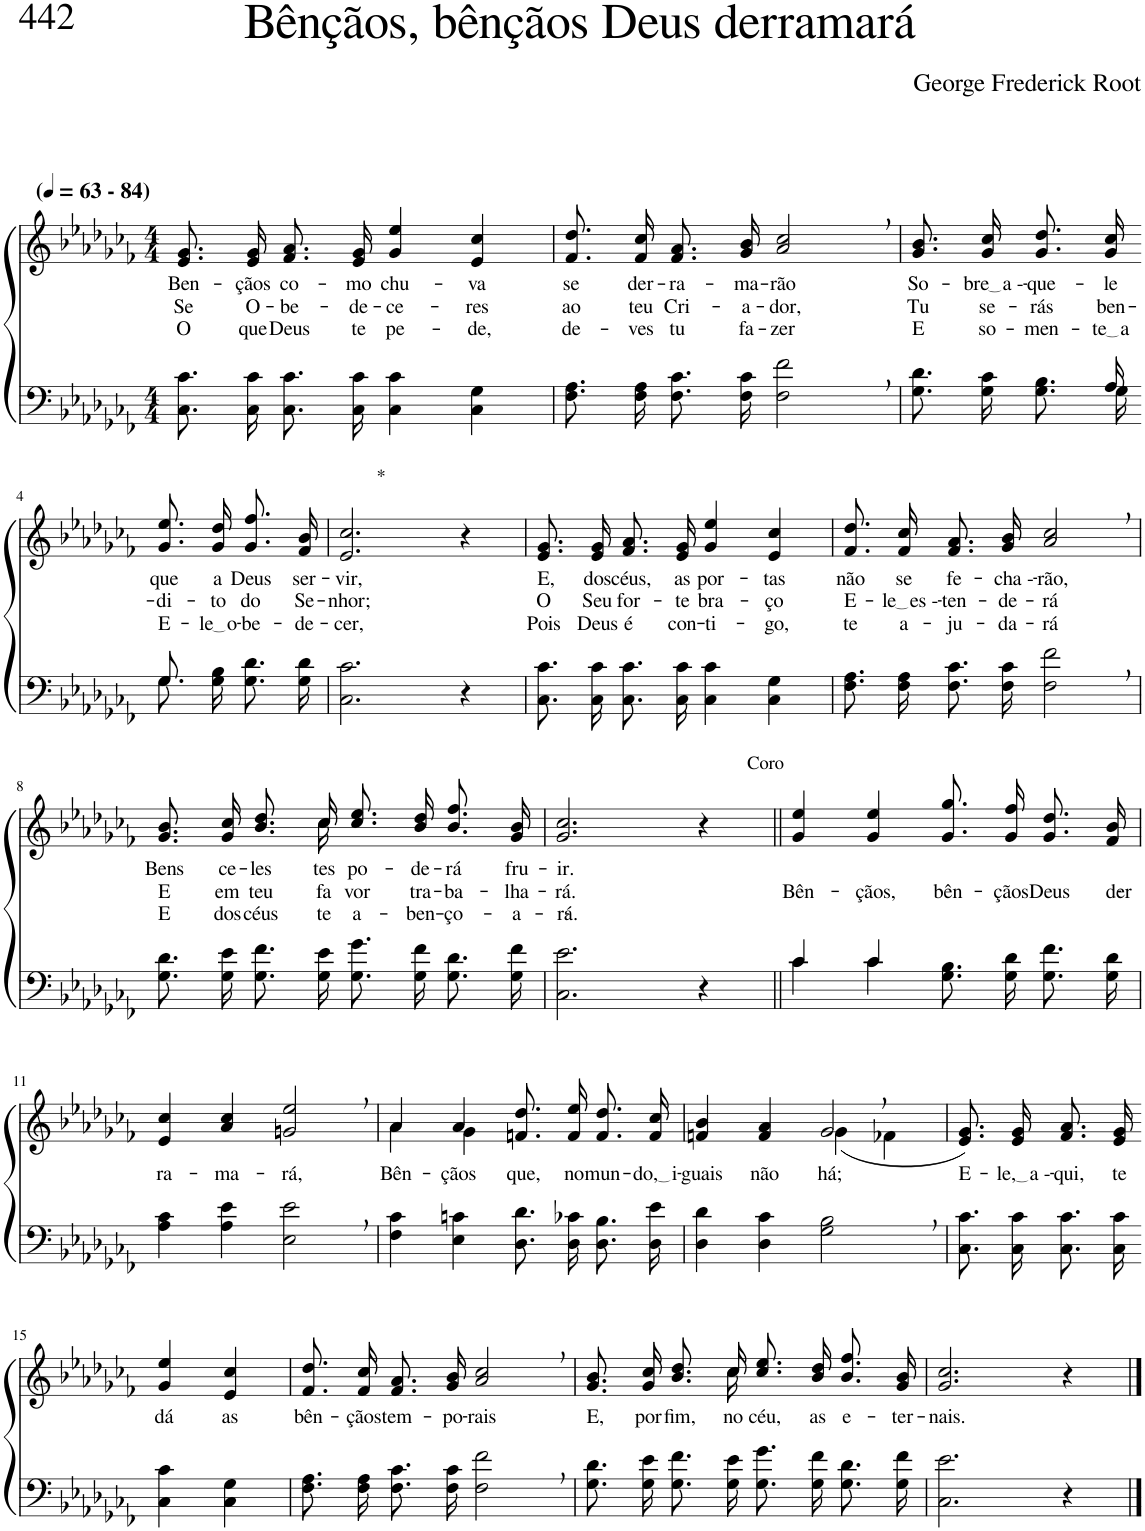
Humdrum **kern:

**kern	**kern	**text	**text	**text
*part2	*part1	*part1	*part1	*part1
*staff2	*staff1	*staff1	*staff1	*staff1
*I"Parte III e IV	*I"Parte I e II	*	*	*
*clefF4	*clefG2	*	*	*
*Trd2c3	*Trd2c3	*	*	*
*k[b-e-a-d-g-c-f-]	*k[b-e-a-d-g-c-f-]	*	*	*
*M4/4	*M4/4	*	*	*
*MM63	*MM63	*	*	*
=1	=1	=1	=1	=1
!	!LO:TX:a:B:t=(	!	!	!
!	!LO:TX:a:B:t=- 84)	!	!	!
!	!	!LO:LY:b	!LO:LY:b	!LO:LY:b
8.C-\ 8.c-\L	8.e-/ 8.g-/L	Ben-	Se	O
!	!	!LO:LY:b	!LO:LY:b	!LO:LY:b
16C-\ 16c-\Jk	16e-/ 16g-/Jk	-çãos	O-	que
!	!	!LO:LY:b	!LO:LY:b	!LO:LY:b
8.C-\ 8.c-\L	8.f-/ 8.a-/L	co-	-be-	Deus
!	!	!LO:LY:b	!LO:LY:b	!LO:LY:b
16C-\ 16c-\Jk	16e-/ 16g-/Jk	-mo	-de-	te
!	!	!LO:LY:b	!LO:LY:b	!LO:LY:b
4C-\ 4c-\	4g-/ 4ee-/	chu-	-ce-	pe-
!	!	!LO:LY:b	!LO:LY:b	!LO:LY:b
4C-\ 4G-\	4e-/ 4cc-/	-va	-res	-de,
=2	=2	=2	=2	=2
!	!	!LO:LY:b	!LO:LY:b	!LO:LY:b
8.F-\ 8.A-\L	8.f-/ 8.dd-/L	se	ao	de-
!	!	!LO:LY:b	!LO:LY:b	!LO:LY:b
16F-\ 16A-\Jk	16f-/ 16cc-/Jk	der-	teu	-ves
!	!	!LO:LY:b	!LO:LY:b	!LO:LY:b
8.F-\ 8.c-\L	8.f-/ 8.a-/L	-ra-	Cri-	tu
!	!	!LO:LY:b	!LO:LY:b	!LO:LY:b
16F-\ 16c-\Jk	16g-/ 16b-/Jk	-ma-	-a-	fa-
!	!	!LO:LY:b	!LO:LY:b	!LO:LY:b
2F-\, 2f-\,	2a-/, 2cc-/,	-rão	-dor,	-zer
=3	=3	=3	=3	=3
*^	*	*	*	*
!	!	!	!LO:LY:b	!LO:LY:b	!LO:LY:b
8.G-\ 8.d-\L	4..ryy	8.g-/ 8.b-/L	So-	Tu	E
!	!	!	!LO:LY:b	!LO:LY:b	!LO:LY:b
16G-\ 16c-\Jk	.	16g-/ 16cc-/Jk	bre a -	se-	so-
!	!	!	!LO:LY:b	!LO:LY:b	!LO:LY:b
8.G-\ 8.B-\L	.	8.g-/ 8.dd-/L	-que-	-rás	-men-
!	!	!	!LO:LY:b	!LO:LY:b	!LO:LY:b
16G-\Jk	16A-/	16g-/ 16cc-/Jk	-le	ben-	te a
!!LO:LB:g=z
=4-	=4-	=4-	=4-	=4-	=4-
!	!	!	!LO:LY:b	!LO:LY:b	!LO:LY:b
8.G-\L	8.G-/	8.g-\ 8.ee-\L	que	-di-	E-
!	!	!	!LO:LY:b	!LO:LY:b	!LO:LY:b
16G-\ 16B-\Jk	4ryy	16g-\ 16dd-\Jk	a	-to	le o
!	!	!	!LO:LY:b	!LO:LY:b	!LO:LY:b
8.G-\ 8.d-\L	.	8.g-/ 8.ff-/L	Deus	do	-be-
!	!	!	!LO:LY:b	!LO:LY:b	!LO:LY:b
16G-\ 16d-\Jk	16ryy	16f-/ 16b-/Jk	ser-	Se-	-de-
=5	=5	=5	=5	=5	=5
!	!	!LO:TX:a:t=*	!	!	!
!	!	!	!LO:LY:b	!LO:LY:b	!LO:LY:b
*v	*v	*	*	*	*
2.C-\ 2.c-\	2.e-/ 2.cc-/	-vir,	-nhor;	-cer,
4r	4r	.	.	.
=6	=6	=6	=6	=6
!	!	!LO:LY:b	!LO:LY:b	!LO:LY:b
8.C-\ 8.c-\L	8.e-/ 8.g-/L	E,	O	Pois
!	!	!LO:LY:b	!LO:LY:b	!LO:LY:b
16C-\ 16c-\Jk	16e-/ 16g-/Jk	dos	Seu	Deus
!	!	!LO:LY:b	!LO:LY:b	!LO:LY:b
8.C-\ 8.c-\L	8.f-/ 8.a-/L	céus,	for-	é
!	!	!LO:LY:b	!LO:LY:b	!LO:LY:b
16C-\ 16c-\Jk	16e-/ 16g-/Jk	as	-te	con-
!	!	!LO:LY:b	!LO:LY:b	!LO:LY:b
4C-\ 4c-\	4g-/ 4ee-/	por-	bra-	-ti-
!	!	!LO:LY:b	!LO:LY:b	!LO:LY:b
4C-\ 4G-\	4e-/ 4cc-/	-tas	-ço	-go,
=7	=7	=7	=7	=7
!	!	!LO:LY:b	!LO:LY:b	!LO:LY:b
8.F-\ 8.A-\L	8.f-/ 8.dd-/L	não	E-	te
!	!	!LO:LY:b	!LO:LY:b	!LO:LY:b
16F-\ 16A-\Jk	16f-/ 16cc-/Jk	se	le es -	a-
!	!	!LO:LY:b	!LO:LY:b	!LO:LY:b
8.F-\ 8.c-\L	8.f-/ 8.a-/L	fe-	-ten-	-ju-
!	!	!LO:LY:b	!LO:LY:b	!LO:LY:b
16F-\ 16c-\Jk	16g-/ 16b-/Jk	-cha --	-de-	-da-
!	!	!LO:LY:b	!LO:LY:b	!LO:LY:b
2F-\, 2f-\,	2a-/, 2cc-/,	-rão,	-rá	-rá
!!LO:LB:g=z
=8	=8	=8	=8	=8
*	*^	*	*	*
!	!	!	!LO:LY:b	!LO:LY:b	!LO:LY:b
8.G-\ 8.d-\L	4..ryy	8.g-/ 8.b-/L	Bens	E	E
!	!	!	!LO:LY:b	!LO:LY:b	!LO:LY:b
16G-\ 16e-\Jk	.	16g-/ 16cc-/Jk	ce-	em	dos
!	!	!	!LO:LY:b	!LO:LY:b	!LO:LY:b
8.G-\ 8.f-\L	.	8.b-\ 8.dd-\L	-les-	teu	céus
!	!	!	!LO:LY:b	!LO:LY:b	!LO:LY:b
16G-\ 16e-\Jk	16cc-\	16cc-\Jk	-tes	fa-	te
!	!	!	!LO:LY:b	!LO:LY:b	!LO:LY:b
8.G-\ 8.g-\L	2ryy	8.cc-\ 8.ee-\L	po-	-vor	a-
!	!	!	!LO:LY:b	!LO:LY:b	!LO:LY:b
16G-\ 16f-\Jk	.	16b-\ 16dd-\Jk	-de-	tra-	-ben-
!	!	!	!LO:LY:b	!LO:LY:b	!LO:LY:b
8.G-\ 8.d-\L	.	8.b-\ 8.ff-\L	-rá	-ba-	-ço-
!	!	!	!LO:LY:b	!LO:LY:b	!LO:LY:b
16G-\ 16f-\Jk	.	16g-\ 16b-\Jk	fru-	-lha-	-a-
=9	=9	=9	=9	=9	=9
!	!	!	!LO:LY:b	!LO:LY:b	!LO:LY:b
*	*v	*v	*	*	*
2.C-\ 2.e-\	2.g-/ 2.cc-/	-ir.	-rá.	-rá.-
!	!LO:TX:a:t=Coro	!	!	!
4r	4r	.	.	.
=10||	=10||	=10||	=10||	=10||
*^	*	*	*	*
!	!	!	!	!LO:LY:b	!
4c-/	4c-\	4g-/ 4ee-/	.	Bên-	.
!	!	!	!	!LO:LY:b	!
4c-/	4c-\	4g-/ 4ee-/	.	-çãos,	.
!	!	!	!	!LO:LY:b	!
2ryy	8.G-\ 8.B-\L	8.g-\ 8.gg-\L	.	bên-	.
!	!	!	!	!LO:LY:b	!
.	16G-\ 16d-\Jk	16g-\ 16ff-\Jk	.	-çãos	.
!	!	!	!	!LO:LY:b	!
.	8.G-\ 8.f-\L	8.g-/ 8.dd-/L	.	Deus	.
!	!	!	!	!LO:LY:b	!
.	16G-\ 16d-\Jk	16f-/ 16b-/Jk	.	der-	.
!!LO:LB:g=z
=11	=11	=11	=11	=11	=11
!	!	!	!LO:LY:b	!	!
*v	*v	*	*	*	*
4A-\ 4c-\	4e-/ 4cc-/	ra-	.	.
!	!	!LO:LY:b	!	!
4A-\ 4e-\	4a-/ 4cc-/	-ma-	.	.
!	!	!LO:LY:b	!	!
2E-\, 2e-\,	2gn/, 2ee-/,	-rá,	.	.
=12	=12	=12	=12	=12
*	*^	*	*	*
!	!	!	!LO:LY:b	!	!
4F-\ 4c-\	4a-/	4a-\	Bên-	.	.
!	!	!	!LO:LY:b	!	!
4E-\ 4cn\	4a-/	4g-\	-çãos	.	.
!	!	!	!LO:LY:b	!	!
8.D-\ 8.d-\L	8.fn\ 8.dd-\L	2ryy	que,	.	.
!	!	!	!LO:LY:b	!	!
16D-\ 16c-X\Jk	16f\ 16ee-\Jk	.	no	.	.
!	!	!	!LO:LY:b	!	!
8.D-\ 8.B-\L	8.f/ 8.dd-/L	.	mun-	.	.
!	!	!	!LO:LY:b	!	!
16D-\ 16e-\Jk	16f/ 16cc-/Jk	.	do, i	.	.
=13	=13	=13	=13	=13	=13
!	!	!	!LO:LY:b	!	!
4D-\ 4d-\	4fn/ 4b-/	2ryy	-guais	.	.
!	!	!	!LO:LY:b	!	!
4D-\ 4c-\	4f/ 4a-/	.	não	.	.
!	!	!	!LO:LY:b	!	!
2G-\, 2B-\,	2g-,/	(4g-\	há;	.	.
.	.	4f-X\	.	.	.
=14	=14	=14	=14	=14	=14
!	!	!	!LO:LY:b	!	!
*	*v	*v	*	*	*
8.C-\ 8.c-\L	8.e-/ 8.g-/L)	E-	.	.
!	!	!LO:LY:b	!	!
16C-\ 16c-\Jk	16e-/ 16g-/Jk	le, a -	.	.
!	!	!LO:LY:b	!	!
8.C-\ 8.c-\L	8.f-/ 8.a-/L	-qui,	.	.
!	!	!LO:LY:b	!	!
16C-\ 16c-\Jk	16e-/ 16g-/Jk	te	.	.
!!LO:LB:g=z
=15-	=15-	=15-	=15-	=15-
!	!	!LO:LY:b	!	!
4C-\ 4c-\	4g-/ 4ee-/	dá	.	.
!	!	!LO:LY:b	!	!
4C-\ 4G-\	4e-/ 4cc-/	as	.	.
=16	=16	=16	=16	=16
!	!	!LO:LY:b	!	!
8.F-\ 8.A-\L	8.f-/ 8.dd-/L	bên-	.	.
!	!	!LO:LY:b	!	!
16F-\ 16A-\Jk	16f-/ 16cc-/Jk	-çãos	.	.
!	!	!LO:LY:b	!	!
8.F-\ 8.c-\L	8.f-/ 8.a-/L	tem-	.	.
!	!	!LO:LY:b	!	!
16F-\ 16c-\Jk	16g-/ 16b-/Jk	-po-	.	.
!	!	!LO:LY:b	!	!
2F-\, 2f-\,	2a-/, 2cc-/,	-rais	.	.
=17	=17	=17	=17	=17
*	*^	*	*	*
!	!	!	!LO:LY:b	!	!
8.G-\ 8.d-\L	4..ryy	8.g-/ 8.b-/L	E,	.	.
!	!	!	!LO:LY:b	!	!
16G-\ 16e-\Jk	.	16g-/ 16cc-/Jk	por	.	.
!	!	!	!LO:LY:b	!	!
8.G-\ 8.f-\L	.	8.b-\ 8.dd-\L	fim,	.	.
!	!	!	!LO:LY:b	!	!
16G-\ 16e-\Jk	16cc-\	16cc-\Jk	no	.	.
!	!	!	!LO:LY:b	!	!
8.G-\ 8.g-\L	2ryy	8.cc-\ 8.ee-\L	céu,	.	.
!	!	!	!LO:LY:b	!	!
16G-\ 16f-\Jk	.	16b-\ 16dd-\Jk	as	.	.
!	!	!	!LO:LY:b	!	!
8.G-\ 8.d-\L	.	8.b-\ 8.ff-\L	e-	.	.
!	!	!	!LO:LY:b	!	!
16G-\ 16f-\Jk	.	16g-\ 16b-\Jk	-ter-	.	.
=18	=18	=18	=18	=18	=18
!	!	!	!LO:LY:b	!	!
*	*v	*v	*	*	*
2.C-\ 2.e-\	2.g-/ 2.cc-/	-nais.	.	.
4r	4r	.	.	.
==	==	==	==	==
*-	*-	*-	*-	*-
